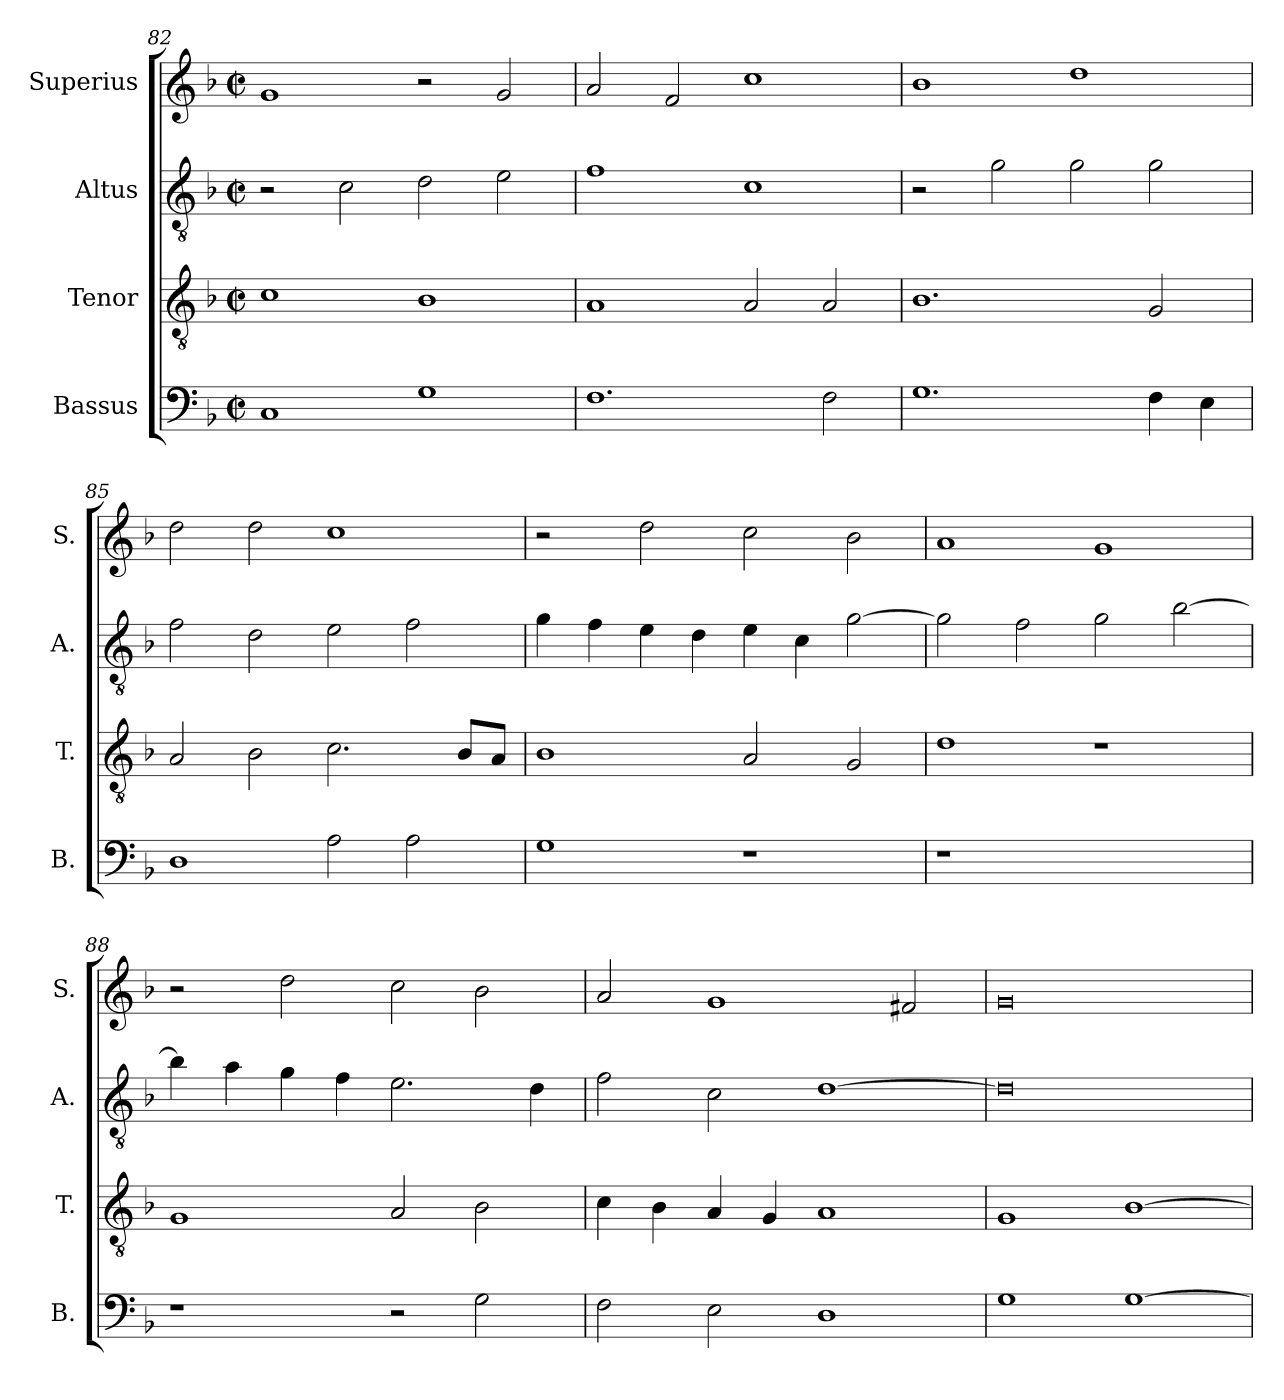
**kern	**kern	**kern	**kern
*part4	*part3	*part2	*part1
*staff4	*staff3	*staff2	*staff1
*I"Bassus	*I"Tenor	*I"Altus	*I"Superius
*I'B.	*I'T.	*I'A.	*I'S.
*clefF4	*clefGv2	*clefGv2	*clefG2
*	*ITrd7c12	*ITrd7c12	*
*k[b-]	*k[b-]	*k[b-]	*k[b-]
*F:	*F:	*F:	*F:
*M2/2	*M2/2	*M2/2	*M2/2
*met(c|)	*met(c|)	*met(c|)	*met(c|)
=82	=82	=82	=82
1Ci	1Ci	2r	1gi
.	.	2Ci\	.
1Gi	1BB-i	2Di\	2r
.	.	2Ei\	2gi/
=83	=83	=83	=83
1.Fi	1AAi	1Fi	2ai/
.	.	.	2fi/
.	2AAi/	1Ci	1cci
2Fi\	2AAi/	.	.
!!LO:LB:g=z
=84	=84	=84	=84
1.Gi	1.BB-i	2r	1b-i
.	.	2Gi\	.
.	.	2Gi\	1ddi
4Fi\	2GGi/	2Gi\	.
4Ei\	.	.	.
=85	=85	=85	=85
1Di	2AAi/	2Fi\	2ddi\
.	2BB-i\	2Di\	2ddi\
2Ai\	2.Ci\	2Ei\	1cci
2Ai\	.	2Fi\	.
.	8BB-i/L	.	.
.	8AAi/J	.	.
=86	=86	=86	=86
1Gi	1BB-i	4Gi\	2r
.	.	4Fi\	.
.	.	4Ei\	2ddi\
.	.	4Di\	.
1r	2AAi/	4Ei\	2cci\
.	.	4Ci\	.
.	2GGi/	[>2Gi\	2b-i\
=87	=87	=87	=87
!LO:N:vis=1	!	!	!
1r	1Di	2Gi\]	1ai
.	.	2Fi\	.
1ryy	1r	2Gi\	1gi
.	.	[>2B-i\	.
!!LO:PB:g=z
=88	=88	=88	=88
1r	1GGi	4B-i\]	2r
.	.	4Ai\	.
.	.	4Gi\	2ddi\
.	.	4Fi\	.
2r	2AAi/	2.Ei\	2cci\
2Gi\	2BB-i\	.	2b-i\
.	.	4Di\	.
=89	=89	=89	=89
2Fi\	4Ci\	2Fi\	2ai/
.	4BB-i\	.	.
2Ei\	4AAi/	2Ci\	1gi
.	4GGi/	.	.
1Di	1AAi	[>1Di	.
.	.	.	2f#Xi/
=90	=90	=90	=90
1Gi	1GGi	0Di]	0gi
[>1Gi	[>1BB-i	.	.
=	=	=	=
*-	*-	*-	*-
